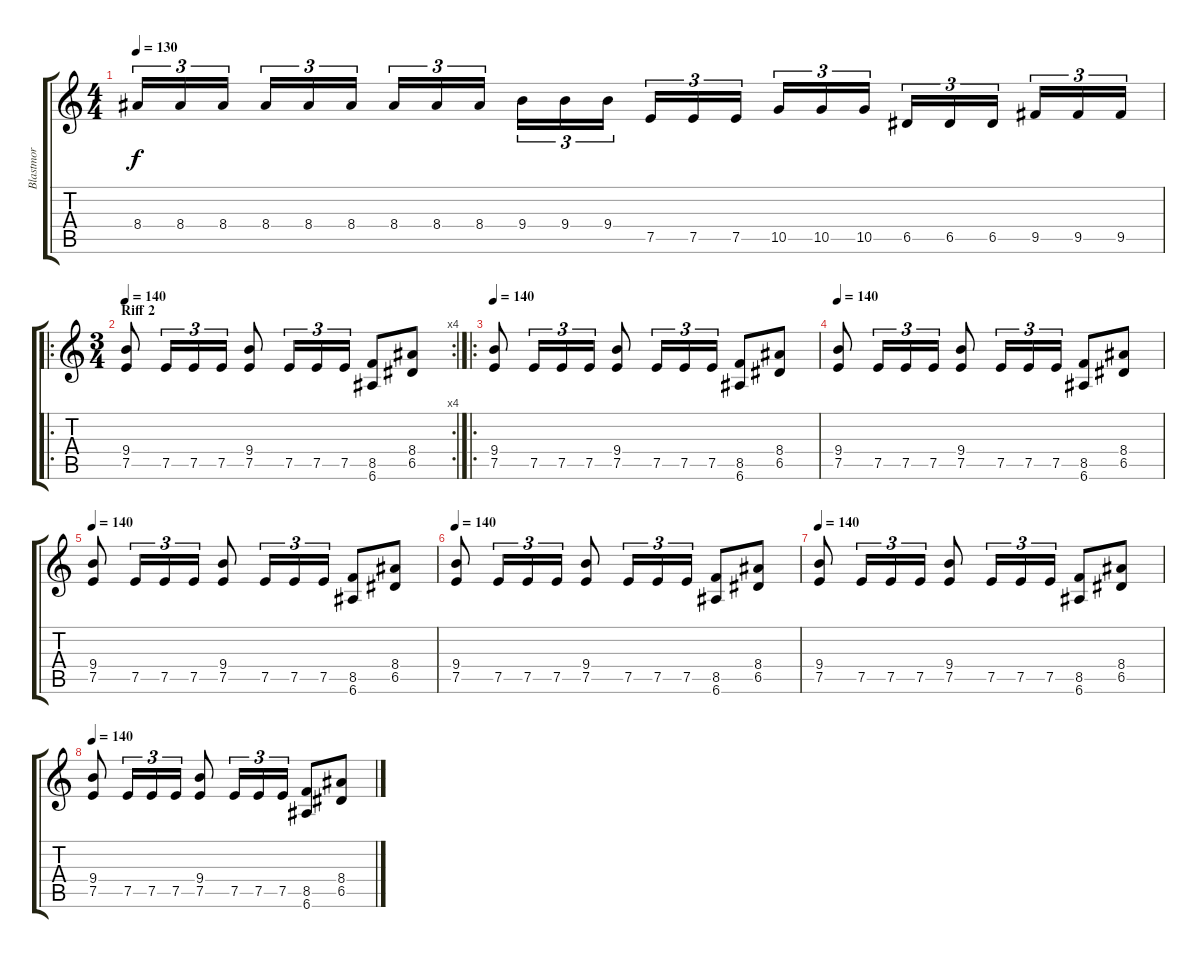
\track ("Blastmor" "Blastmor") {instrument distortionguitar}
\staff {score tabs}
\tuning (E4 B3 G3 D3 A2 E2) {hide}
\ts (4 4)
\tempo 130
\clef g2
\ks c
8.4.16{tu (3 2) dy f} 8.4.16{tu (3 2)} 8.4.16{tu (3 2)} 8.4.16{tu (3 2)} 8.4.16{tu (3 2)} 8.4.16{tu (3 2)} 8.4.16{tu (3 2)} 8.4.16{tu (3 2)} 8.4.16{tu (3 2)} 9.4.16{tu (3 2)} 9.4.16{tu (3 2)} 9.4.16{tu (3 2)} 7.5.16{tu (3 2)} 7.5.16{tu (3 2)} 7.5.16{tu (3 2)} 10.5.16{tu (3 2)} 10.5.16{tu (3 2)} 10.5.16{tu (3 2)} 6.5.16{tu (3 2)} 6.5.16{tu (3 2)} 6.5.16{tu (3 2)} 9.5.16{tu (3 2)} 9.5.16{tu (3 2)} 9.5.16{tu (3 2)} |
\ro
\rc 4
\ts (3 4)
\section ("" "Riff 2")
\tempo 140
(9.4 7.5).8 7.5.16{tu (3 2)} 7.5.16{tu (3 2)} 7.5.16{tu (3 2)} (9.4 7.5).8 7.5.16{tu (3 2)} 7.5.16{tu (3 2)} 7.5.16{tu (3 2)} (8.5 6.6).8 (8.4 6.5).8 |
\ro
\tempo 140
(9.4 7.5).8 7.5.16{tu (3 2)} 7.5.16{tu (3 2)} 7.5.16{tu (3 2)} (9.4 7.5).8 7.5.16{tu (3 2)} 7.5.16{tu (3 2)} 7.5.16{tu (3 2)} (8.5 6.6).8 (8.4 6.5).8 |
\tempo 140
(9.4 7.5).8 7.5.16{tu (3 2)} 7.5.16{tu (3 2)} 7.5.16{tu (3 2)} (9.4 7.5).8 7.5.16{tu (3 2)} 7.5.16{tu (3 2)} 7.5.16{tu (3 2)} (8.5 6.6).8 (8.4 6.5).8 |
\tempo 140
(9.4 7.5).8 7.5.16{tu (3 2)} 7.5.16{tu (3 2)} 7.5.16{tu (3 2)} (9.4 7.5).8 7.5.16{tu (3 2)} 7.5.16{tu (3 2)} 7.5.16{tu (3 2)} (8.5 6.6).8 (8.4 6.5).8 |
\tempo 140
(9.4 7.5).8 7.5.16{tu (3 2)} 7.5.16{tu (3 2)} 7.5.16{tu (3 2)} (9.4 7.5).8 7.5.16{tu (3 2)} 7.5.16{tu (3 2)} 7.5.16{tu (3 2)} (8.5 6.6).8 (8.4 6.5).8 |
\tempo 140
(9.4 7.5).8 7.5.16{tu (3 2)} 7.5.16{tu (3 2)} 7.5.16{tu (3 2)} (9.4 7.5).8 7.5.16{tu (3 2)} 7.5.16{tu (3 2)} 7.5.16{tu (3 2)} (8.5 6.6).8 (8.4 6.5).8 |
\tempo 140
(9.4 7.5).8 7.5.16{tu (3 2)} 7.5.16{tu (3 2)} 7.5.16{tu (3 2)} (9.4 7.5).8 7.5.16{tu (3 2)} 7.5.16{tu (3 2)} 7.5.16{tu (3 2)} (8.5 6.6).8 (8.4 6.5).8
